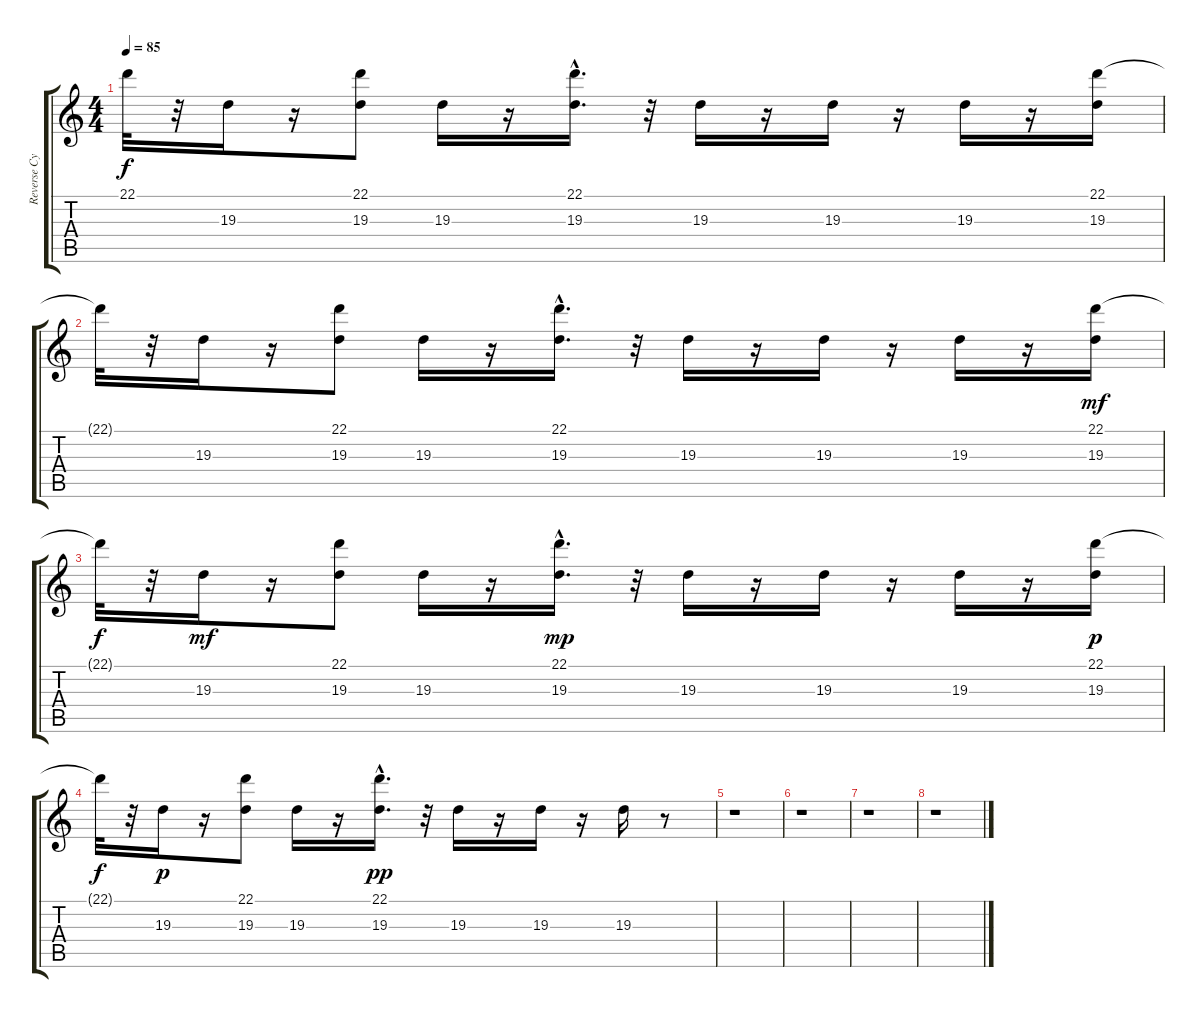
\track ("Reverse Cymbal" "Reverse Cy") {instrument reversecymbal}
\staff {score tabs}
\tuning (E4 B3 G3 D3 A2 E2) {hide}
\ts (4 4)
\tempo 85
\clef g2
\ks c
22.1{t}.32{dy f} r.32 19.3.16 r.16 (22.1 19.3).8 19.3.16 r.16 (22.1{hac} 19.3).16{d} r.32 19.3.16 r.16 19.3.16 r.16 19.3.16 r.16 (22.1 19.3).16 |
22.1{t}.32 r.32 19.3.16 r.16 (22.1 19.3).8 19.3.16 r.16 (22.1{hac} 19.3).16{d} r.32 19.3.16 r.16 19.3.16 r.16 19.3.16 r.16 (22.1 19.3).16{dy mf} |
22.1{t}.32{dy f} r.32 19.3.16{dy mf} r.16 (22.1 19.3).8 19.3.16 r.16 (22.1{hac} 19.3).16{d dy mp} r.32 19.3.16 r.16 19.3.16 r.16 19.3.16 r.16 (22.1 19.3).16{dy p} |
22.1{t}.32{dy f} r.32 19.3.16{dy p} r.16 (22.1 19.3).8 19.3.16 r.16 (22.1{hac} 19.3).16{d dy pp} r.32 19.3.16 r.16 19.3.16 r.16 19.3.16 r.8 |
r.1 |
r.1 |
r.1 |
r.1
